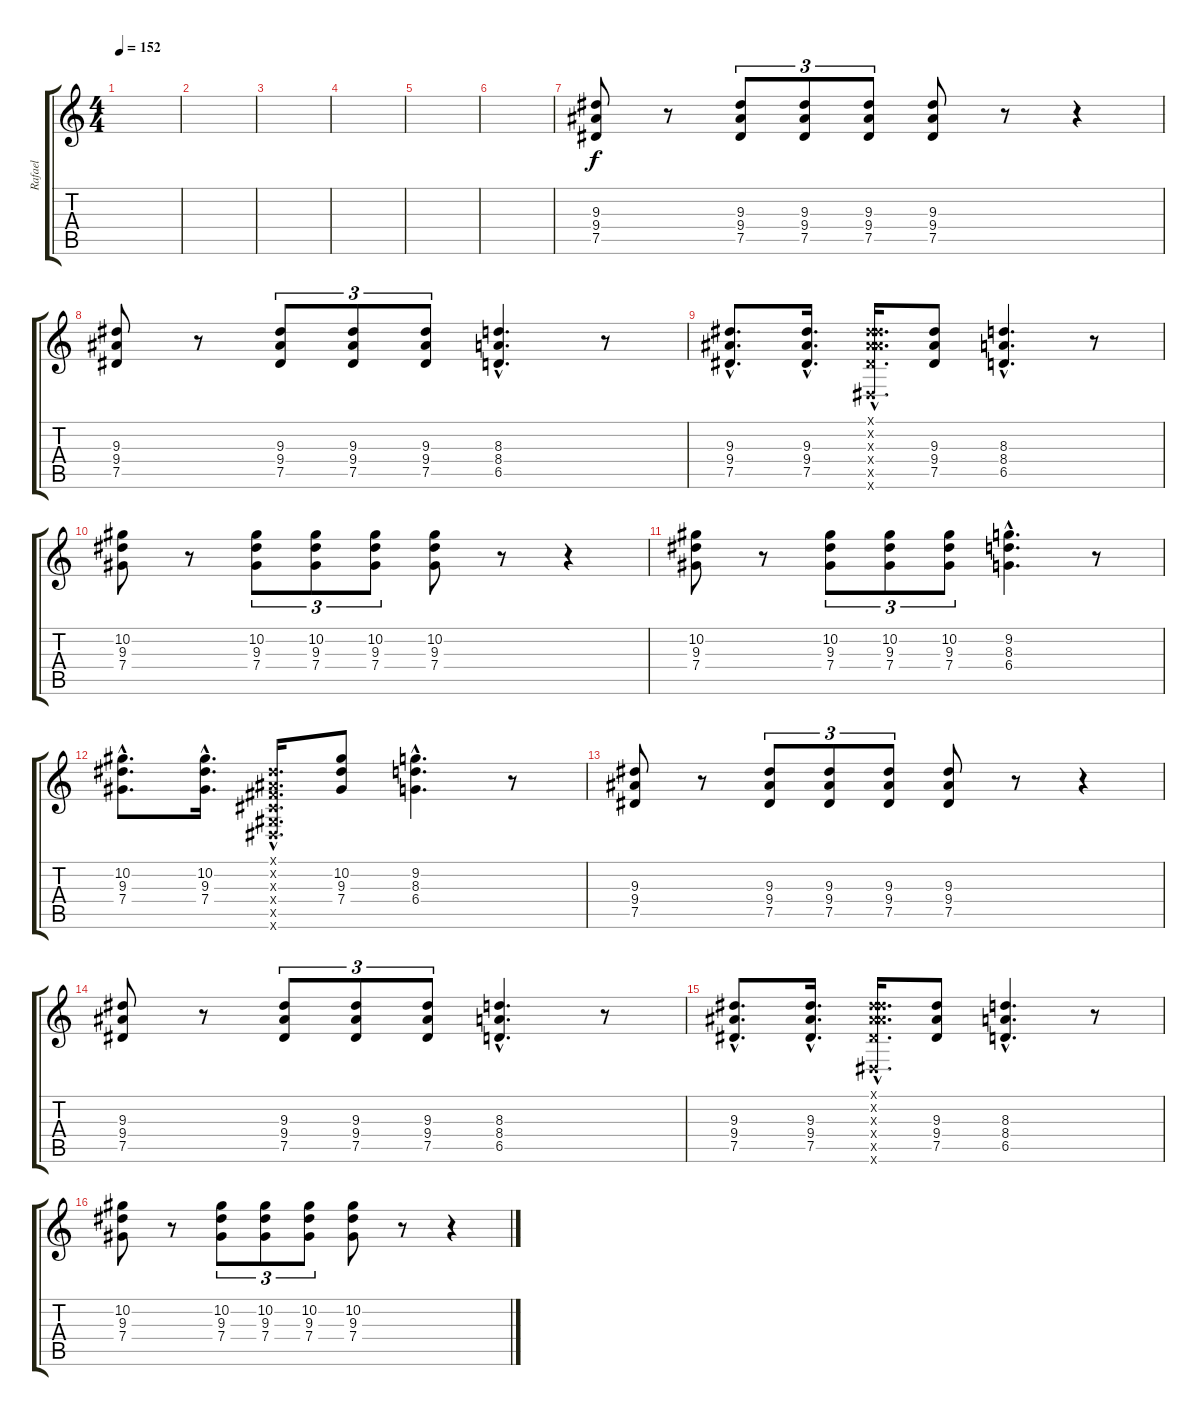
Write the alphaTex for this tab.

\track ("Rafael" "Rafael") {instrument distortionguitar}
\staff {score tabs}
\tuning (Eb4 Bb3 Gb3 Db3 Ab2 Eb2) {hide}
\ts (4 4)
\tempo 152
\clef g2
\ks c
|
|
|
|
|
|
(9.3 9.4 7.5).8{instrument synthstrings1} r.8 (9.3 9.4 7.5).8{tu (3 2)} (9.3 9.4 7.5).8{tu (3 2)} (9.3 9.4 7.5).8{tu (3 2)} (9.3 9.4 7.5).8 r.8 r.4 |
(9.3 9.4 7.5).8 r.8 (9.3 9.4 7.5).8{tu (3 2)} (9.3 9.4 7.5).8{tu (3 2)} (9.3 9.4 7.5).8{tu (3 2)} (8.3{hac} 8.4{hac} 6.5{hac}).4{d} r.8 |
(9.3{hac} 9.4{hac} 7.5{hac}).8{d} (9.3{hac} 9.4{hac} 7.5{hac}).16{d} (0.1{hac x} 0.2{hac x} 9.3{hac x} 9.4{hac x} 7.5{hac x} 0.6{hac x}).16{d} (9.3 9.4 7.5).8 (8.3{hac} 8.4{hac} 6.5{hac}).4{d} r.8 |
(10.2 9.3 7.4).8 r.8 (10.2 9.3 7.4).8{tu (3 2)} (10.2 9.3 7.4).8{tu (3 2)} (10.2 9.3 7.4).8{tu (3 2)} (10.2 9.3 7.4).8 r.8 r.4 |
(10.2 9.3 7.4).8 r.8 (10.2 9.3 7.4).8{tu (3 2)} (10.2 9.3 7.4).8{tu (3 2)} (10.2 9.3 7.4).8{tu (3 2)} (9.2{hac} 8.3{hac} 6.4{hac}).4{d} r.8 |
(10.2{hac} 9.3{hac} 7.4{hac}).8{d} (10.2{hac} 9.3{hac} 7.4{hac}).16{d} (0.1{hac x} 0.2{hac x} 0.3{hac x} 0.4{hac x} 0.5{hac x} 0.6{hac x}).16{d} (10.2 9.3 7.4).8 (9.2{hac} 8.3{hac} 6.4{hac}).4{d} r.8 |
(9.3 9.4 7.5).8 r.8 (9.3 9.4 7.5).8{tu (3 2)} (9.3 9.4 7.5).8{tu (3 2)} (9.3 9.4 7.5).8{tu (3 2)} (9.3 9.4 7.5).8 r.8 r.4 |
(9.3 9.4 7.5).8 r.8 (9.3 9.4 7.5).8{tu (3 2)} (9.3 9.4 7.5).8{tu (3 2)} (9.3 9.4 7.5).8{tu (3 2)} (8.3{hac} 8.4{hac} 6.5{hac}).4{d} r.8 |
(9.3{hac} 9.4{hac} 7.5{hac}).8{d} (9.3{hac} 9.4{hac} 7.5{hac}).16{d} (0.1{hac x} 0.2{hac x} 9.3{hac x} 9.4{hac x} 7.5{hac x} 0.6{hac x}).16{d} (9.3 9.4 7.5).8 (8.3{hac} 8.4{hac} 6.5{hac}).4{d} r.8 |
(10.2 9.3 7.4).8 r.8 (10.2 9.3 7.4).8{tu (3 2)} (10.2 9.3 7.4).8{tu (3 2)} (10.2 9.3 7.4).8{tu (3 2)} (10.2 9.3 7.4).8 r.8 r.4
